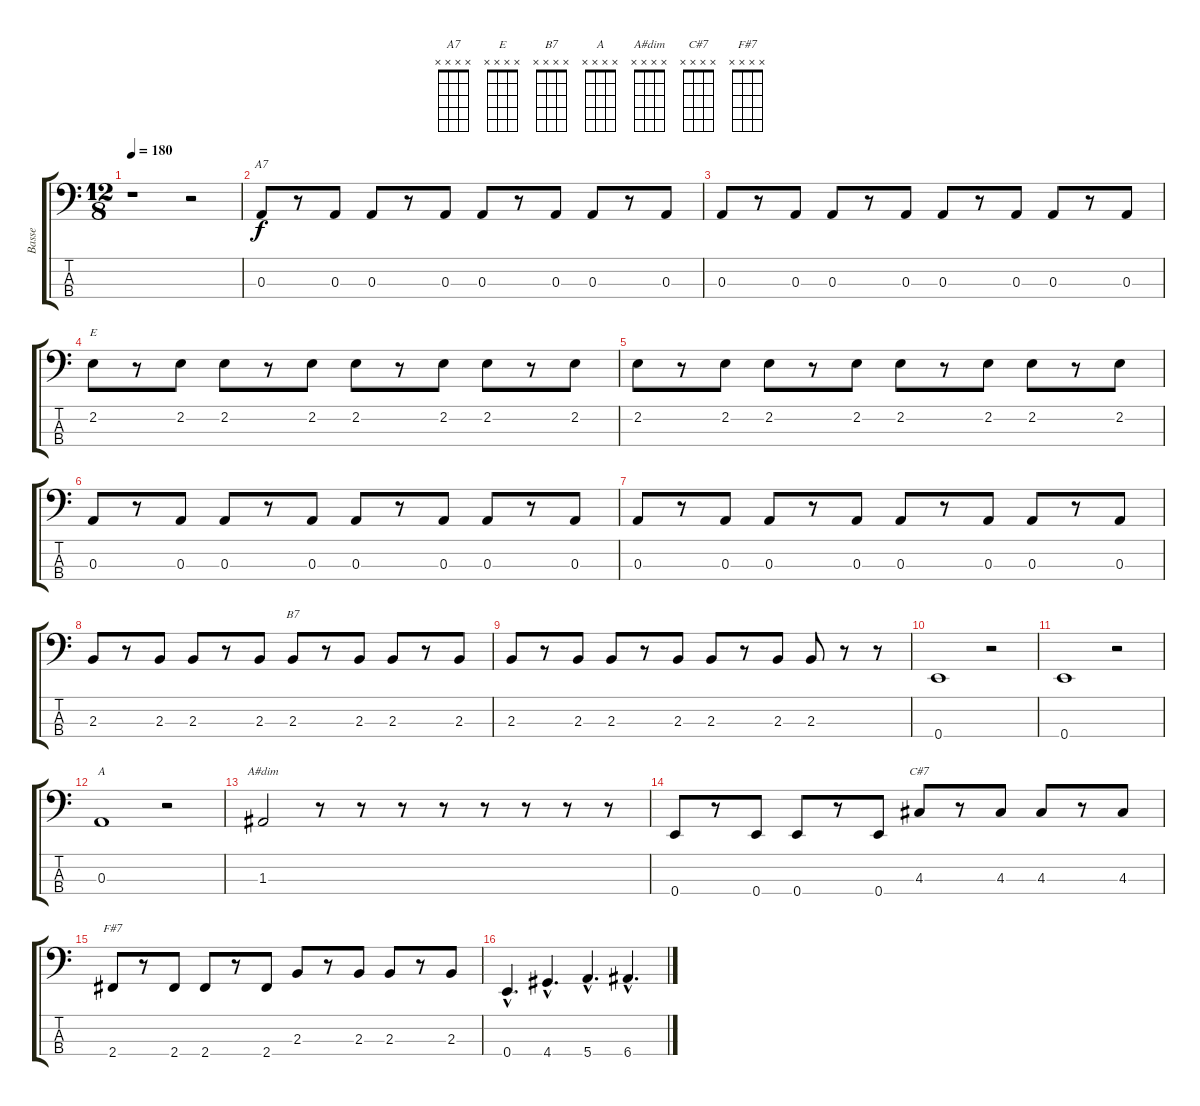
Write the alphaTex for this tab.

\track ("Basse" "Basse") {instrument electricbasspick}
\staff {score tabs}
\tuning (G2 D2 A1 E1) {hide}
\chord ("A7" x x x x) {firstfret 0}
\chord ("E" x x x x) {firstfret 0}
\chord ("B7" x x x x) {firstfret 0}
\chord ("A" x x x x) {firstfret 0}
\chord ("A#dim" x x x x) {firstfret 0}
\chord ("C#7" x x x x) {firstfret 0}
\chord ("F#7" x x x x) {firstfret 0}
\ts (12 8)
\tempo 180
\clef f4
\ks c
r.1{dy f instrument electricbasspick} r.2 |
0.3.8{ch "A7"} r.8 0.3.8 0.3.8 r.8 0.3.8 0.3.8 r.8 0.3.8 0.3.8 r.8 0.3.8 |
0.3.8 r.8 0.3.8 0.3.8 r.8 0.3.8 0.3.8 r.8 0.3.8 0.3.8 r.8 0.3.8 |
2.2.8{ch "E"} r.8 2.2.8 2.2.8 r.8 2.2.8 2.2.8 r.8 2.2.8 2.2.8 r.8 2.2.8 |
2.2.8 r.8 2.2.8 2.2.8 r.8 2.2.8 2.2.8 r.8 2.2.8 2.2.8 r.8 2.2.8 |
0.3.8 r.8 0.3.8 0.3.8 r.8 0.3.8 0.3.8 r.8 0.3.8 0.3.8 r.8 0.3.8 |
0.3.8 r.8 0.3.8 0.3.8 r.8 0.3.8 0.3.8 r.8 0.3.8 0.3.8 r.8 0.3.8 |
2.3.8 r.8 2.3.8 2.3.8 r.8 2.3.8 2.3.8{ch "B7"} r.8 2.3.8 2.3.8 r.8 2.3.8 |
2.3.8 r.8 2.3.8 2.3.8 r.8 2.3.8 2.3.8 r.8 2.3.8 2.3.8 r.8 r.8 |
0.4.1 r.2 |
0.4.1 r.2 |
0.3.1{ch "A"} r.2 |
1.3.2{ch "A#dim"} r.8 r.8 r.8 r.8 r.8 r.8 r.8 r.8 |
0.4.8 r.8 0.4.8 0.4.8 r.8 0.4.8 4.3.8{ch "C#7"} r.8 4.3.8 4.3.8 r.8 4.3.8 |
2.4.8{ch "F#7"} r.8 2.4.8 2.4.8 r.8 2.4.8 2.3.8 r.8 2.3.8 2.3.8 r.8 2.3.8 |
0.4{hac}.4{d} 4.4{hac}.4{d} 5.4{hac}.4{d} 6.4{hac}.4{d}
